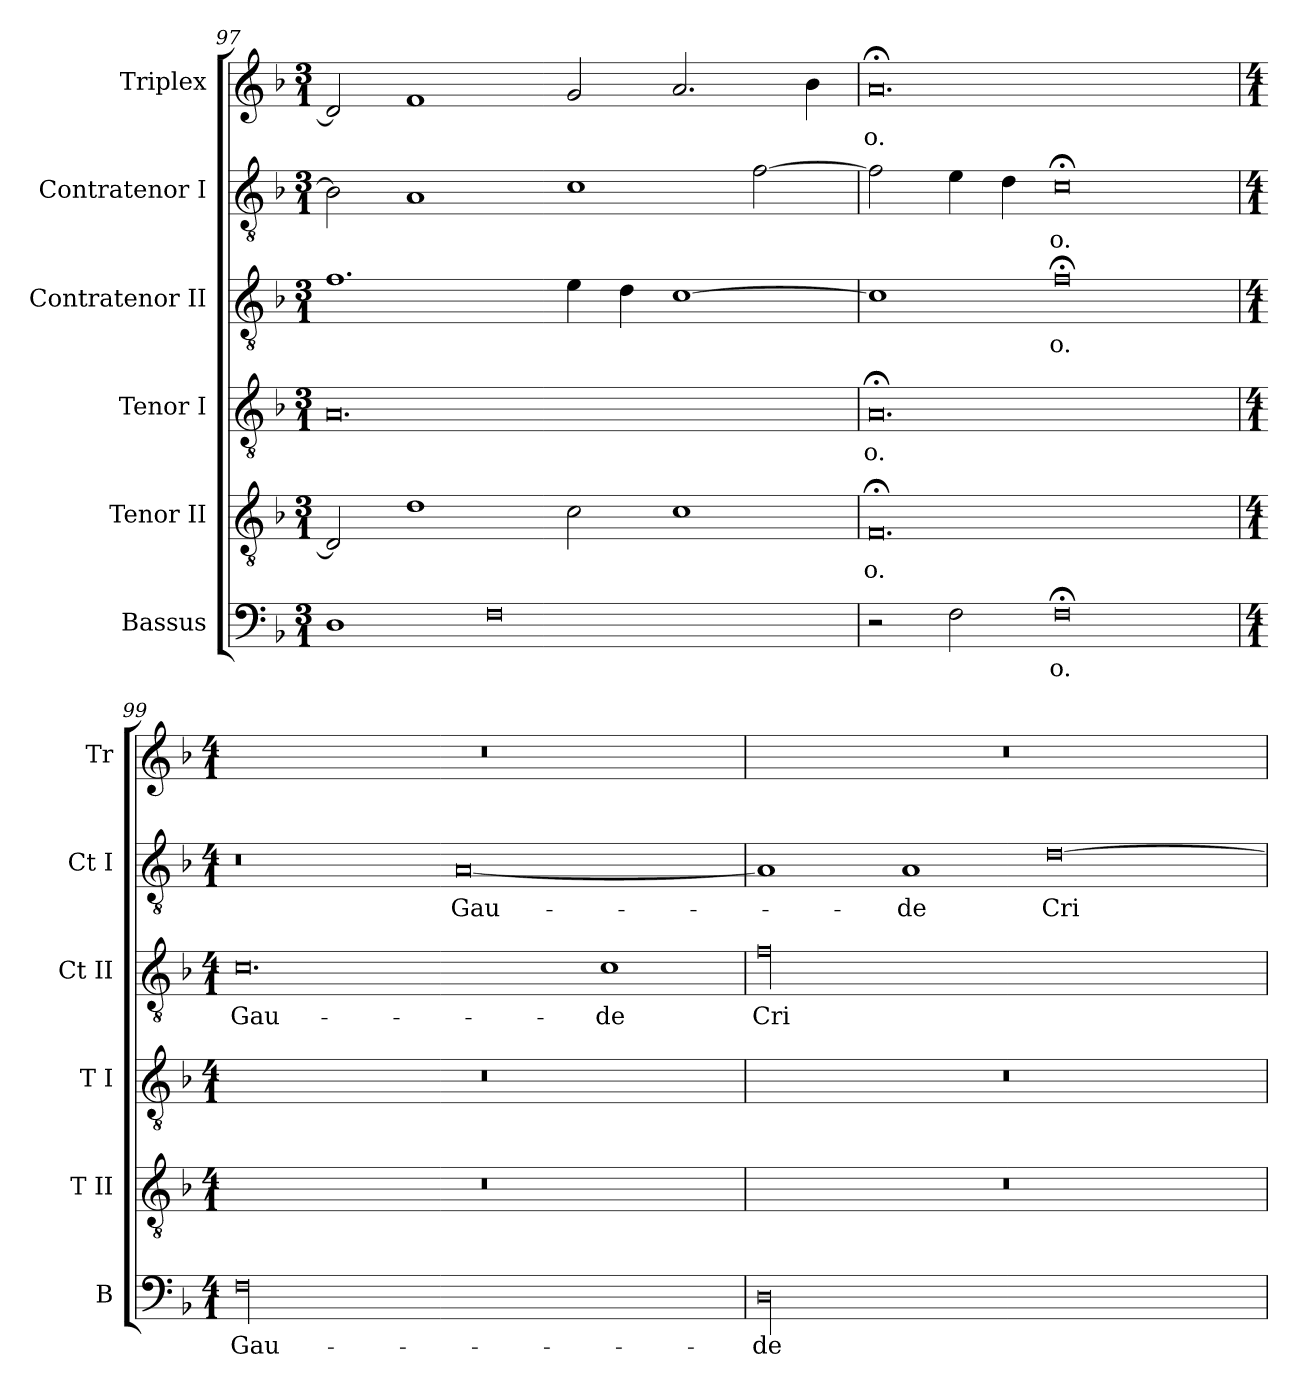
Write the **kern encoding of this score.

**kern	**text	**kern	**text	**kern	**text	**kern	**text	**kern	**text	**kern	**text
*part6	*part6	*part5	*part5	*part4	*part4	*part3	*part3	*part2	*part2	*part1	*part1
*staff6	*staff6	*staff5	*staff5	*staff4	*staff4	*staff3	*staff3	*staff2	*staff2	*staff1	*staff1
*I"Bassus	*	*I"Tenor II	*	*I"Tenor I	*	*I"Contratenor II	*	*I"Contratenor I	*	*I"Triplex	*
*I'B	*	*I'T II	*	*I'T I	*	*I'Ct II	*	*I'Ct I	*	*I'Tr	*
*clefF4	*	*clefGv2	*	*clefGv2	*	*clefGv2	*	*clefGv2	*	*clefG2	*
*	*	*ITrd7c12	*	*ITrd7c12	*	*ITrd7c12	*	*ITrd7c12	*	*	*
*k[b-]	*	*k[b-]	*	*k[b-]	*	*k[b-]	*	*k[b-]	*	*k[b-]	*
*F:	*	*F:	*	*F:	*	*F:	*	*F:	*	*F:	*
*M3/1	*	*M3/1	*	*M3/1	*	*M3/1	*	*M3/1	*	*M3/1	*
=97	=97	=97	=97	=97	=97	=97	=97	=97	=97	=97	=97
1Di	.	2DDi/]	.	0.AAi	.	1.Fi	.	2BB-i\]	.	2di/]	.
.	.	1Di	.	.	.	.	.	1AAi	.	1fi	.
0Fi	.	.	.	.	.	.	.	.	.	.	.
.	.	2Ci\	.	.	.	4Ei\	.	1Ci	.	2gi/	.
.	.	.	.	.	.	4Di\	.	.	.	.	.
.	.	1Ci	.	.	.	[>1Ci	.	.	.	2.ai/	.
.	.	.	.	.	.	.	.	[>2Fi\	.	.	.
.	.	.	.	.	.	.	.	.	.	4b-i\	.
=98	=98	=98	=98	=98	=98	=98	=98	=98	=98	=98	=98
!	!	!	!LO:LY:b:color=#000000	!	!	!	!	!	!	!	!
!	!	!	!	!	!LO:LY:b:color=#000000	!	!	!	!	!	!
!	!	!	!	!	!	!	!	!	!	!	!LO:LY:b:color=#000000
2r	.	0.FF;i	-o.	0.AA;i	-o.	1Ci]	.	2Fi\]	.	0.a;i	-o.
2Fi\	.	.	.	.	.	.	.	4Ei\	.	.	.
.	.	.	.	.	.	.	.	4Di\	.	.	.
!	!LO:LY:b:color=#000000	!	!	!	!	!	!	!	!	!	!
!	!	!	!	!	!	!	!LO:LY:b:color=#000000	!	!	!	!
!	!	!	!	!	!	!	!	!	!LO:LY:b:color=#000000	!	!
0F;i	-o.	.	.	.	.	0F;i	-o.	0C;i	-o.	.	.
!!LO:PB:g=z
=99	=99	=99	=99	=99	=99	=99	=99	=99	=99	=99	=99
*M4/1	*	*M4/1	*	*M4/1	*	*M4/1	*	*M4/1	*	*M4/1	*
!	!LO:LY:b:color=#000000	!LO:N:vis=1	!	!LO:N:vis=1	!	!	!	!	!	!	!
!	!	!	!	!	!	!	!LO:LY:b:color=#000000	!	!	!LO:N:vis=1	!
00Fi	Gau-	00r	.	00r	.	0.Ci	Gau-	0r	.	00r	.
!	!	!	!	!	!	!	!	!	!LO:LY:b:color=#000000	!	!
.	.	.	.	.	.	.	.	[<0AAi	Gau-	.	.
!	!	!	!	!	!	!	!LO:LY:b:color=#000000	!	!	!	!
.	.	.	.	.	.	1Ci	-de	.	.	.	.
=100	=100	=100	=100	=100	=100	=100	=100	=100	=100	=100	=100
!	!LO:LY:b:color=#000000	!LO:N:vis=1	!	!LO:N:vis=1	!	!	!	!	!	!	!
!	!	!	!	!	!	!	!LO:LY:b:color=#000000	!	!	!LO:N:vis=1	!
00Di	-de	00r	.	00r	.	00Fi	Cri-	1AAi]	.	00r	.
!	!	!	!	!	!	!	!	!	!LO:LY:b:color=#000000	!	!
.	.	.	.	.	.	.	.	1AAi	-de	.	.
!	!	!	!	!	!	!	!	!	!LO:LY:b:color=#000000	!	!
.	.	.	.	.	.	.	.	[>0Di	Cri-	.	.
=	=	=	=	=	=	=	=	=	=	=	=
*-	*-	*-	*-	*-	*-	*-	*-	*-	*-	*-	*-
